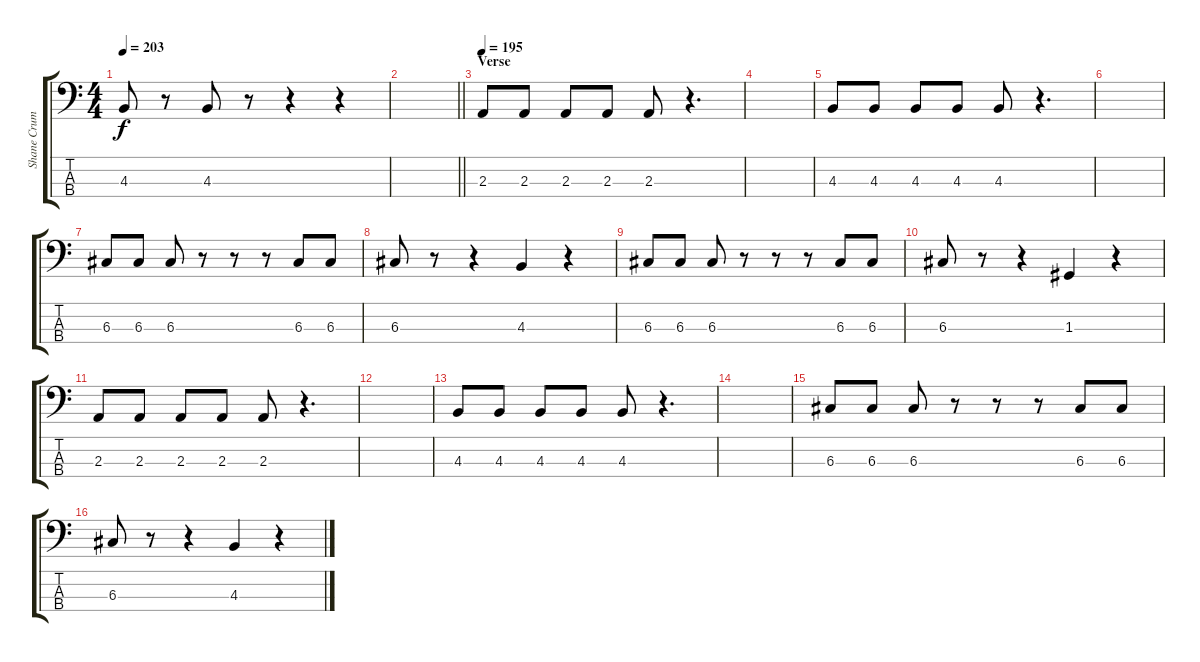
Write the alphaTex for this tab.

\track ("Shane Crump - Bass" "Shane Crum") {instrument electricbassfinger}
\staff {score tabs}
\tuning (F2 C2 G1 C1) {hide}
\ts (4 4)
\tempo 203
\clef f4
\ks c
4.3.8{dy f} r.8 4.3.8 r.8 r.4 r.4 |
\barLineRight lightlight
|
\section ("" "Verse")
\tempo 195
2.3.8 2.3.8 2.3.8 2.3.8 2.3.8 r.4{d} |
|
4.3.8 4.3.8 4.3.8 4.3.8 4.3.8 r.4{d} |
|
6.3.8 6.3.8 6.3.8 r.8 r.8 r.8 6.3.8 6.3.8 |
6.3.8 r.8 r.4 4.3.4 r.4 |
6.3.8 6.3.8 6.3.8 r.8 r.8 r.8 6.3.8 6.3.8 |
6.3.8 r.8 r.4 1.3.4 r.4 |
2.3.8 2.3.8 2.3.8 2.3.8 2.3.8 r.4{d} |
|
4.3.8 4.3.8 4.3.8 4.3.8 4.3.8 r.4{d} |
|
6.3.8 6.3.8 6.3.8 r.8 r.8 r.8 6.3.8 6.3.8 |
6.3.8 r.8 r.4 4.3.4 r.4
